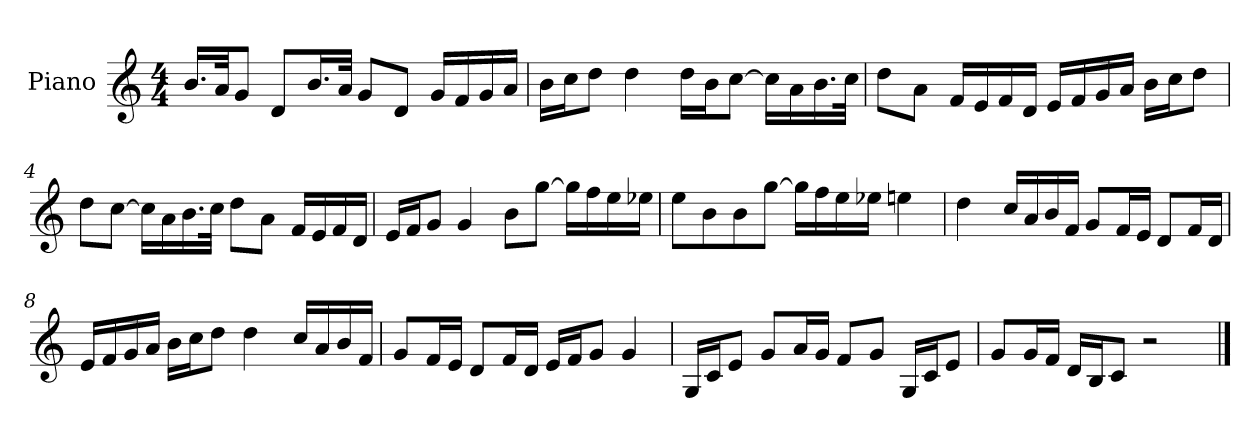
**kern
*part1
*staff1
*I"Piano
*I'P-no
*clefG2
*k[]
*M4/4
*MM90
=1
16.b/LL
32a/JK
8g/J
8d/L
16.b/L
32a/JJk
8g/L
8d/J
16g/LL
16f/
16g/
16a/JJ
=2
16b\LL
16cc\J
8dd\J
4dd\
16dd\LL
16b\J
[8cc\J
16cc\LL]
16a\
16.b\
32cc\JJk
=3
8dd\L
8a\J
16f/LL
16e/
16f/
16d/JJ
16e/LL
16f/
16g/
16a/JJ
16b\LL
16cc\J
8dd\J
!!LO:LB:g=z
=4
8dd\L
[8cc\J
16cc\LL]
16a\
16.b\
32cc\JJk
8dd\L
8a\J
16f/LL
16e/
16f/
16d/JJ
=5
16e/LL
16f/J
8g/J
4g/
8b\L
[8gg\J
16gg\LL]
16ff\
16ee\
16ee-X\JJ
=6
8ee\L
8b\
8b\
[8gg\J
16gg\LL]
16ff\
16ee\
16ee-X\JJ
4een\
=7
4dd\
16cc/LL
16a/
16b/
16f/JJ
8g/L
16f/L
16e/JJ
8d/L
16f/L
16d/JJ
!!LO:LB:g=z
=8
16e/LL
16f/
16g/
16a/JJ
16b\LL
16cc\J
8dd\J
4dd\
16cc/LL
16a/
16b/
16f/JJ
=9
8g/L
16f/L
16e/JJ
8d/L
16f/L
16d/JJ
16e/LL
16f/J
8g/J
4g/
=10
16G/LL
16c/J
8e/J
8g/L
16a/L
16g/JJ
8f/L
8g/J
16G/LL
16c/J
8e/J
=11
8g/L
16g/L
16f/JJ
16d/LL
16B/J
8c/J
2r
==
*-
